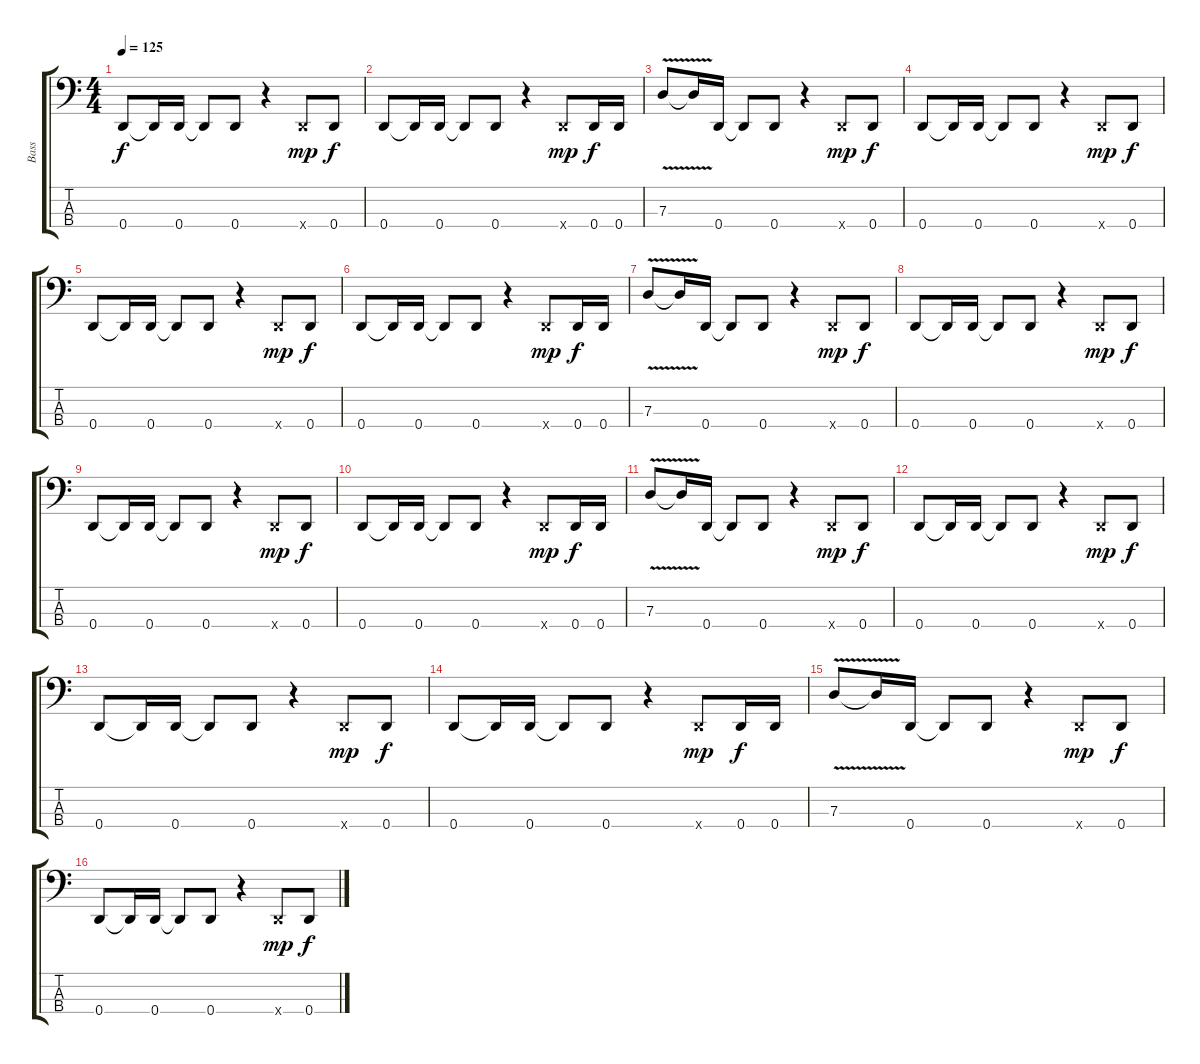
\track ("Bass" "Bass") {instrument electricbassfinger}
\staff {score tabs}
\tuning (F2 C2 G1 D1) {hide}
\ts (4 4)
\tempo 125
\clef f4
\ks c
0.4.8{dy f} 0.4{t}.16 0.4.16 0.4{t}.8 0.4.8 r.4 0.4{x}.8{dy mp} 0.4.8{dy f} |
0.4.8 0.4{t}.16 0.4.16 0.4{t}.8 0.4.8 r.4 0.4{x}.8{dy mp} 0.4.16{dy f} 0.4.16 |
7.3{v}.8 7.3{t}.16 0.4.16 0.4{t}.8 0.4.8 r.4 0.4{x}.8{dy mp} 0.4.8{dy f} |
0.4.8 0.4{t}.16 0.4.16 0.4{t}.8 0.4.8 r.4 0.4{x}.8{dy mp} 0.4.8{dy f} |
0.4.8 0.4{t}.16 0.4.16 0.4{t}.8 0.4.8 r.4 0.4{x}.8{dy mp} 0.4.8{dy f} |
0.4.8 0.4{t}.16 0.4.16 0.4{t}.8 0.4.8 r.4 0.4{x}.8{dy mp} 0.4.16{dy f} 0.4.16 |
7.3{v}.8 7.3{t}.16 0.4.16 0.4{t}.8 0.4.8 r.4 0.4{x}.8{dy mp} 0.4.8{dy f} |
0.4.8 0.4{t}.16 0.4.16 0.4{t}.8 0.4.8 r.4 0.4{x}.8{dy mp} 0.4.8{dy f} |
0.4.8 0.4{t}.16 0.4.16 0.4{t}.8 0.4.8 r.4 0.4{x}.8{dy mp} 0.4.8{dy f} |
0.4.8 0.4{t}.16 0.4.16 0.4{t}.8 0.4.8 r.4 0.4{x}.8{dy mp} 0.4.16{dy f} 0.4.16 |
7.3{v}.8 7.3{t}.16 0.4.16 0.4{t}.8 0.4.8 r.4 0.4{x}.8{dy mp} 0.4.8{dy f} |
0.4.8 0.4{t}.16 0.4.16 0.4{t}.8 0.4.8 r.4 0.4{x}.8{dy mp} 0.4.8{dy f} |
0.4.8 0.4{t}.16 0.4.16 0.4{t}.8 0.4.8 r.4 0.4{x}.8{dy mp} 0.4.8{dy f} |
0.4.8 0.4{t}.16 0.4.16 0.4{t}.8 0.4.8 r.4 0.4{x}.8{dy mp} 0.4.16{dy f} 0.4.16 |
7.3{v}.8 7.3{t}.16 0.4.16 0.4{t}.8 0.4.8 r.4 0.4{x}.8{dy mp} 0.4.8{dy f} |
0.4.8 0.4{t}.16 0.4.16 0.4{t}.8 0.4.8 r.4 0.4{x}.8{dy mp} 0.4.8{dy f}
